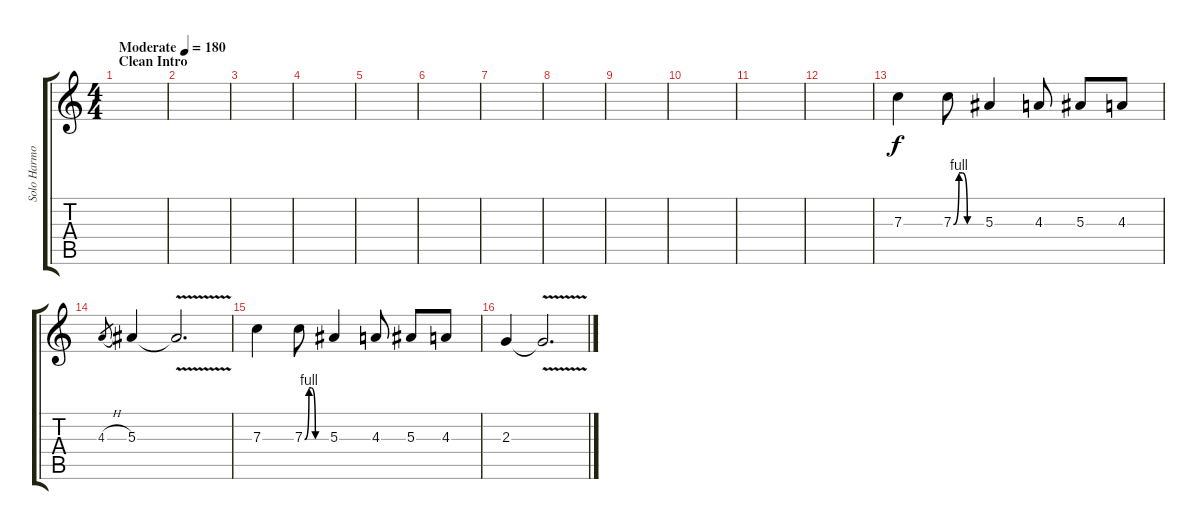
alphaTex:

\track ("Solo Harmony" "Solo Harmo") {instrument distortionguitar}
\staff {score tabs}
\tuning (D4 A3 F3 C3 G2 C2) {hide}
\ts (4 4)
\section ("" "Clean Intro")
\tempo (180 "Moderate")
\tempo 120
\tempo (180 "Moderate")
\clef g2
\ks c
|
|
|
|
|
|
|
|
|
|
|
|
7.3.4 7.3{be (custom 0 0 12 4 19 4 30 0 60 0)}.8 5.3.4 4.3.8 5.3.8 4.3.8 |
4.3{h}.8{gr} 5.3.4 5.3{v t}.2{d} |
7.3.4 7.3{be (custom 0 0 12 4 19 4 30 0 60 0)}.8 5.3.4 4.3.8 5.3.8 4.3.8 |
2.3.4 2.3{v t}.2{d}
